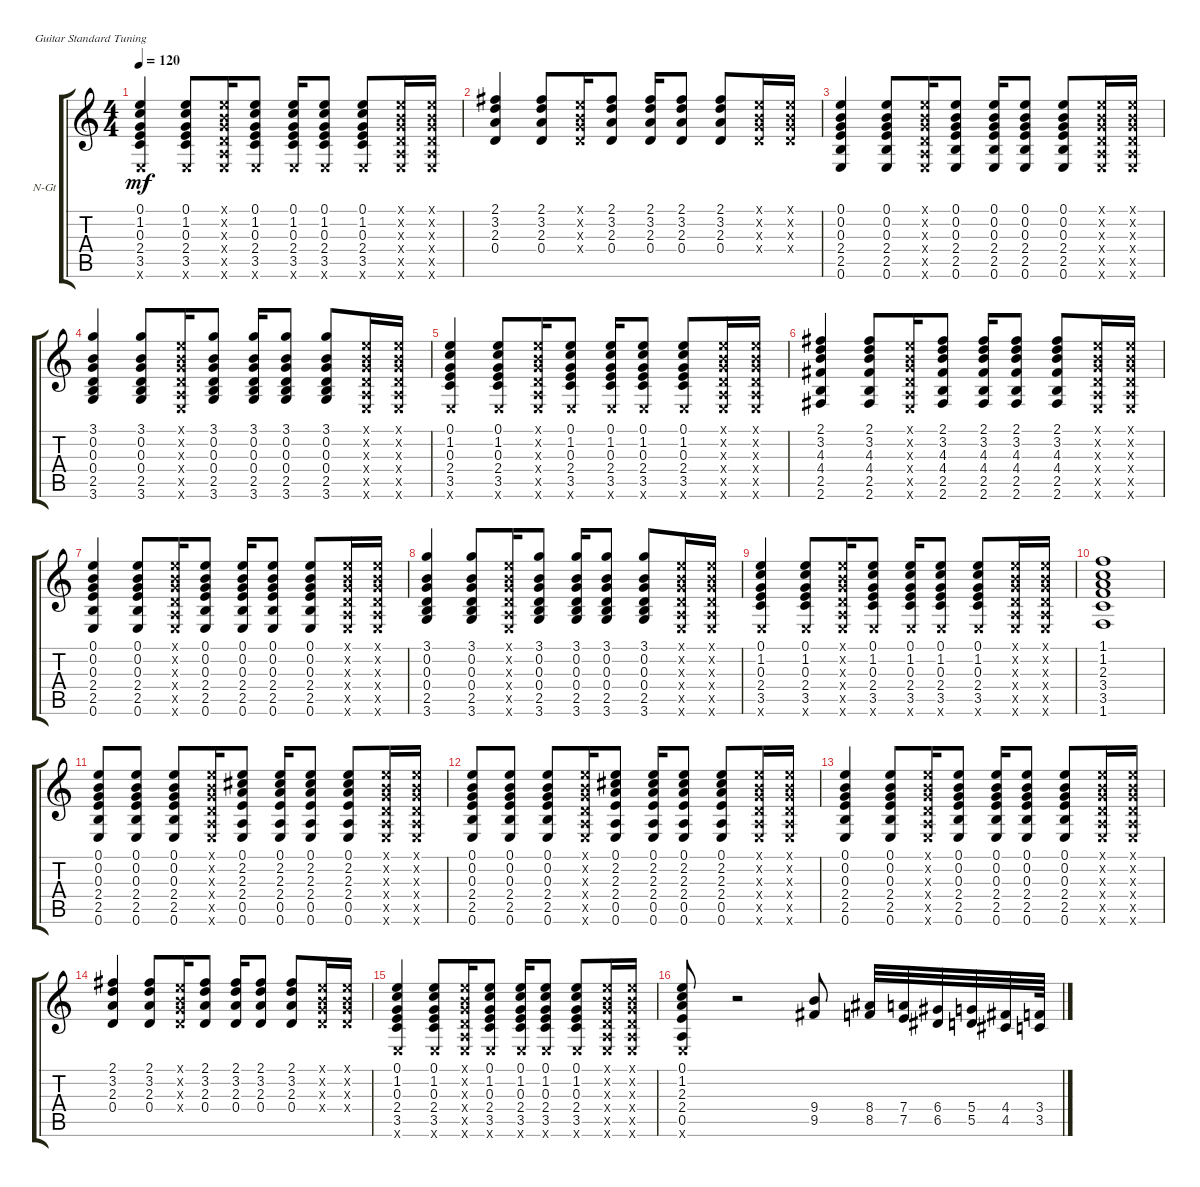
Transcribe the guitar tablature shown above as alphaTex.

\defaultSystemsLayout 4
\bracketExtendMode groupsimilarinstruments
\firstSystemTrackNameOrientation horizontal
\otherSystemsTrackNameOrientation horizontal
\track ("Аня" "N-Gt") {instrument acousticguitarnylon}
\staff {score tabs}
\tuning (E4 B3 G3 D3 A2 E2)
\ts (4 4)
\tempo 120
\clef g2
\ks c
(0.6{x} 3.5 2.4 0.3 1.2 0.1).4{dy mf} (0.6{x} 3.5 2.4 0.3 1.2 0.1).8 (0.3{x} 0.2{x} 0.1{x} 0.4{x} 0.5{x} 0.6{x}).16 (0.3 1.2 2.4 0.1 3.5 0.6{x}).8 (0.3 1.2 2.4 0.1 3.5 0.6{x}).16 (0.3 1.2 2.4 0.1 3.5 0.6{x}).8 (0.3 1.2 2.4 0.1 3.5 0.6{x}).8 (0.4{x} 0.3{x} 0.2{x} 0.1{x} 0.5{x} 0.6{x}).16 (0.4{x} 0.3{x} 0.2{x} 0.1{x} 0.5{x} 0.6{x}).16 |
(0.4 2.3 3.2 2.1).4 (0.4 2.3 3.2 2.1).8 (0.3{x} 0.2{x} 0.1{x} 0.4{x}).16 (2.3 3.2 0.4 2.1).8 (2.3 3.2 0.4 2.1).16 (2.3 3.2 0.4 2.1).8 (2.3 3.2 0.4 2.1).8 (0.4{x} 0.3{x} 0.2{x} 0.1{x}).16 (0.4{x} 0.3{x} 0.2{x} 0.1{x}).16 |
(0.6 2.5 2.4 0.3 0.2 0.1).4 (0.6 2.5 2.4 0.3 0.2 0.1).8 (0.3{x} 0.2{x} 0.1{x} 0.4{x} 0.5{x} 0.6{x}).16 (0.3 0.2 2.4 0.1 2.5 0.6).8 (0.3 0.2 2.4 0.1 2.5 0.6).16 (0.3 0.2 2.4 0.1 2.5 0.6).8 (0.3 0.2 2.4 0.1 2.5 0.6).8 (0.4{x} 0.3{x} 0.2{x} 0.1{x} 0.5{x} 0.6{x}).16 (0.4{x} 0.3{x} 0.2{x} 0.1{x} 0.5{x} 0.6{x}).16 |
(3.6 2.5 0.3 0.2 3.1 0.4).4 (3.6 2.5 0.4 0.3 0.2 3.1).8 (0.3{x} 0.2{x} 0.1{x} 0.4{x} 0.5{x} 0.6{x}).16 (0.3 0.2 0.4 3.1 2.5 3.6).8 (0.3 0.2 0.4 3.1 2.5 3.6).16 (0.3 0.2 0.4 3.1 2.5 3.6).8 (0.3 0.2 0.4 3.1 2.5 3.6).8 (0.4{x} 0.3{x} 0.2{x} 0.1{x} 0.5{x} 0.6{x}).16 (0.4{x} 0.3{x} 0.2{x} 0.1{x} 0.5{x} 0.6{x}).16 |
(0.6{x} 3.5 2.4 0.3 1.2 0.1).4 (0.6{x} 3.5 2.4 0.3 1.2 0.1).8 (0.3{x} 0.2{x} 0.1{x} 0.4{x} 0.5{x} 0.6{x}).16 (0.3 1.2 2.4 0.1 3.5 0.6{x}).8 (0.3 1.2 2.4 0.1 3.5 0.6{x}).16 (0.3 1.2 2.4 0.1 3.5 0.6{x}).8 (0.3 1.2 2.4 0.1 3.5 0.6{x}).8 (0.4{x} 0.3{x} 0.2{x} 0.1{x} 0.5{x} 0.6{x}).16 (0.4{x} 0.3{x} 0.2{x} 0.1{x} 0.5{x} 0.6{x}).16 |
(2.6 2.5 4.4 4.3 3.2 2.1).4 (2.6 2.5 4.4 4.3 3.2 2.1).8 (0.3{x} 0.2{x} 0.1{x} 0.4{x} 0.5{x} 0.6{x}).16 (4.3 3.2 4.4 2.1 2.5 2.6).8 (4.3 3.2 4.4 2.1 2.5 2.6).16 (4.3 3.2 4.4 2.1 2.5 2.6).8 (4.3 3.2 4.4 2.1 2.5 2.6).8 (0.4{x} 0.3{x} 0.2{x} 0.1{x} 0.5{x} 0.6{x}).16 (0.4{x} 0.3{x} 0.2{x} 0.1{x} 0.5{x} 0.6{x}).16 |
(0.6 2.5 2.4 0.3 0.2 0.1).4 (0.6 2.5 2.4 0.3 0.2 0.1).8 (0.3{x} 0.2{x} 0.1{x} 0.4{x} 0.5{x} 0.6{x}).16 (0.3 0.2 2.4 0.1 2.5 0.6).8 (0.3 0.2 2.4 0.1 2.5 0.6).16 (0.3 0.2 2.4 0.1 2.5 0.6).8 (0.3 0.2 2.4 0.1 2.5 0.6).8 (0.4{x} 0.3{x} 0.2{x} 0.1{x} 0.5{x} 0.6{x}).16 (0.4{x} 0.3{x} 0.2{x} 0.1{x} 0.5{x} 0.6{x}).16 |
(3.6 2.5 0.3 0.2 3.1 0.4).4 (3.6 2.5 0.4 0.3 0.2 3.1).8 (0.3{x} 0.2{x} 0.1{x} 0.4{x} 0.5{x} 0.6{x}).16 (0.3 0.2 0.4 3.1 2.5 3.6).8 (0.3 0.2 0.4 3.1 2.5 3.6).16 (0.3 0.2 0.4 3.1 2.5 3.6).8 (0.3 0.2 0.4 3.1 2.5 3.6).8 (0.4{x} 0.3{x} 0.2{x} 0.1{x} 0.5{x} 0.6{x}).16 (0.4{x} 0.3{x} 0.2{x} 0.1{x} 0.5{x} 0.6{x}).16 |
(0.6{x} 3.5 2.4 0.3 1.2 0.1).4 (0.6{x} 3.5 2.4 0.3 1.2 0.1).8 (0.3{x} 0.2{x} 0.1{x} 0.4{x} 0.5{x} 0.6{x}).16 (0.3 1.2 2.4 0.1 3.5 0.6{x}).8 (0.3 1.2 2.4 0.1 3.5 0.6{x}).16 (0.3 1.2 2.4 0.1 3.5 0.6{x}).8 (0.3 1.2 2.4 0.1 3.5 0.6{x}).8 (0.4{x} 0.3{x} 0.2{x} 0.1{x} 0.5{x} 0.6{x}).16 (0.4{x} 0.3{x} 0.2{x} 0.1{x} 0.5{x} 0.6{x}).16 |
(1.6 3.5 3.4 2.3 1.2 1.1).1 |
(0.6 2.5 2.4 0.3 0.2 0.1).8 (0.6 2.5 2.4 0.3 0.2 0.1).8 (0.6 2.5 2.4 0.3 0.2 0.1).8 (0.3{x} 0.2{x} 0.1{x} 0.4{x} 0.5{x} 0.6{x}).16 (2.3 2.2 2.4 0.1 0.5 0.6).8 (2.3 2.2 2.4 0.1 0.5 0.6).16 (2.3 2.2 2.4 0.1 0.5 0.6).8 (2.3 2.2 2.4 0.1 0.5 0.6).8 (0.4{x} 0.3{x} 0.2{x} 0.1{x} 0.5{x} 0.6{x}).16 (0.4{x} 0.3{x} 0.2{x} 0.1{x} 0.5{x} 0.6{x}).16 |
(0.6 2.5 2.4 0.3 0.2 0.1).8 (0.6 2.5 2.4 0.3 0.2 0.1).8 (0.6 2.5 2.4 0.3 0.2 0.1).8 (0.3{x} 0.2{x} 0.1{x} 0.4{x} 0.5{x} 0.6{x}).16 (2.3 2.2 2.4 0.1 0.5 0.6).8 (2.3 2.2 2.4 0.1 0.5 0.6).16 (2.3 2.2 2.4 0.1 0.5 0.6).8 (2.3 2.2 2.4 0.1 0.5 0.6).8 (0.4{x} 0.3{x} 0.2{x} 0.1{x} 0.5{x} 0.6{x}).16 (0.4{x} 0.3{x} 0.2{x} 0.1{x} 0.5{x} 0.6{x}).16 |
(0.6 2.5 2.4 0.3 0.2 0.1).4 (0.6 2.5 2.4 0.3 0.2 0.1).8 (0.3{x} 0.2{x} 0.1{x} 0.4{x} 0.5{x} 0.6{x}).16 (0.3 0.2 2.4 0.1 2.5 0.6).8 (0.3 0.2 2.4 0.1 2.5 0.6).16 (0.3 0.2 2.4 0.1 2.5 0.6).8 (0.3 0.2 2.4 0.1 2.5 0.6).8 (0.4{x} 0.3{x} 0.2{x} 0.1{x} 0.5{x} 0.6{x}).16 (0.4{x} 0.3{x} 0.2{x} 0.1{x} 0.5{x} 0.6{x}).16 |
(0.4 2.3 3.2 2.1).4 (0.4 2.3 3.2 2.1).8 (0.3{x} 0.2{x} 0.1{x} 0.4{x}).16 (2.3 3.2 0.4 2.1).8 (2.3 3.2 0.4 2.1).16 (2.3 3.2 0.4 2.1).8 (2.3 3.2 0.4 2.1).8 (0.4{x} 0.3{x} 0.2{x} 0.1{x}).16 (0.4{x} 0.3{x} 0.2{x} 0.1{x}).16 |
(0.6{x} 3.5 2.4 0.3 1.2 0.1).4 (0.6{x} 3.5 2.4 0.3 1.2 0.1).8 (0.3{x} 0.2{x} 0.1{x} 0.4{x} 0.5{x} 0.6{x}).16 (0.3 1.2 2.4 0.1 3.5 0.6{x}).8 (0.3 1.2 2.4 0.1 3.5 0.6{x}).16 (0.3 1.2 2.4 0.1 3.5 0.6{x}).8 (0.3 1.2 2.4 0.1 3.5 0.6{x}).8 (0.4{x} 0.3{x} 0.2{x} 0.1{x} 0.5{x} 0.6{x}).16 (0.4{x} 0.3{x} 0.2{x} 0.1{x} 0.5{x} 0.6{x}).16 |
(0.6{x} 0.5 2.4 2.3 1.2 0.1).8 r.2 (9.5 9.4).8 (8.4 8.5).32 (7.4 7.5).32 (6.5 6.4).32 (5.4 5.5).32 (4.5 4.4).32 (3.5 3.4).64
